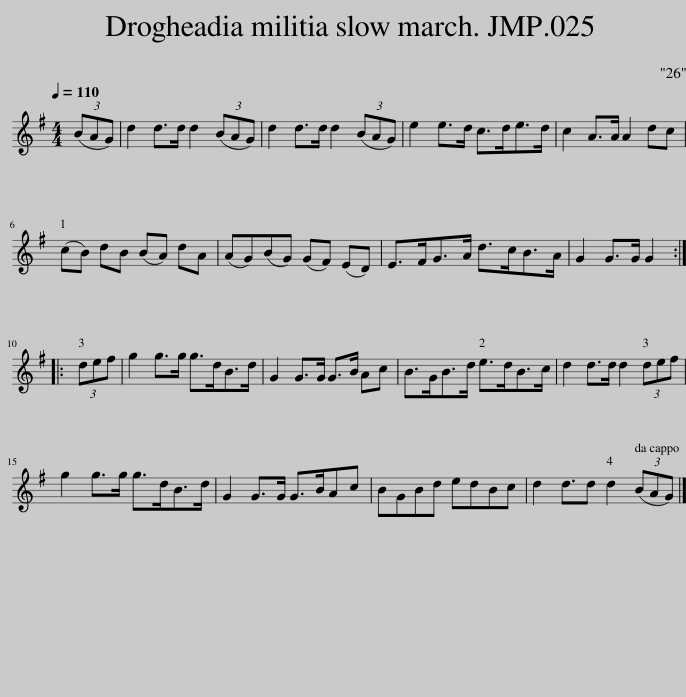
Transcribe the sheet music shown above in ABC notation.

X:1
L:1/8
Q:1/4=110
M:4/4
I:linebreak $
K:G
V:1 treble
V:1
 (3(BAG) | d2 d>d d2 (3(BAG) | d2 d>d d2 (3(BAG) | e2 e>d c>de>d | c2 A>A A2 dc |$ %5
 (cB) dB (BA) dA | (AG)(BG) (GF) (ED) | E>FG>A d>cB>A | G2 G>G G2 ::$ (3def | %10
 g2 g>g g>dB>d | G2 G>G G>B Ac | B>GB>d e>dB>c | d2 d>d d2 (3def |$ g2 g>g g>dB>d | %15
 G2 G>G G>BAc | BGBd edBc | d2 d3/2d d2 (3(BAG) |] %18
